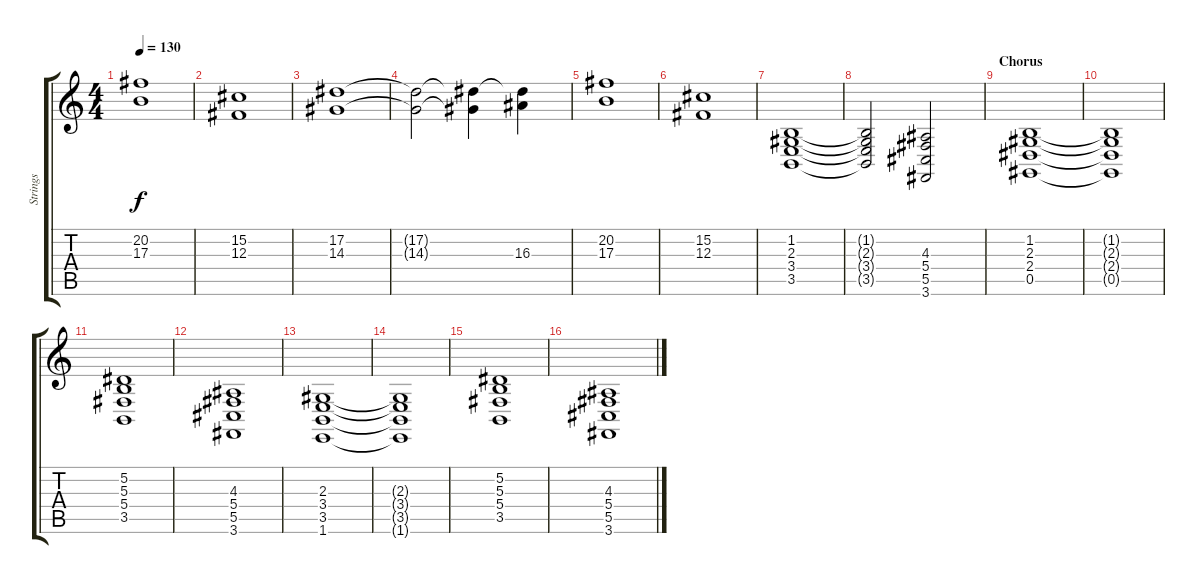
\track ("Strings" "Strings") {instrument synthstrings1}
\staff {score tabs}
\tuning (Eb4 Bb3 Gb3 Db3 Ab2 Eb2) {hide}
\ts (4 4)
\tempo 130
\clef g2
\ks c
(20.2 17.3).1{dy f} |
(15.2 12.3).1 |
(17.2 14.3).1 |
(17.2{t} 14.3{t}).2 (17.2{t} 14.3{t}).4 (17.2{t} 16.3).4 |
(20.2 17.3).1 |
(15.2 12.3).1 |
(1.2 2.3 3.4 3.5).1 |
(1.2{t} 2.3{t} 3.4{t} 3.5{t}).2 (4.3 5.4 5.5 3.6).2 |
\section ("" "Chorus")
(1.2 2.3 2.4 0.5).1 |
(1.2{t} 2.3{t} 2.4{t} 0.5{t}).1 |
(5.2 5.3 5.4 3.5).1 |
(4.3 5.4 5.5 3.6).1 |
(2.3 3.4 3.5 1.6).1 |
(2.3{t} 3.4{t} 3.5{t} 1.6{t}).1 |
(5.2 5.3 5.4 3.5).1 |
(4.3 5.4 5.5 3.6).1
